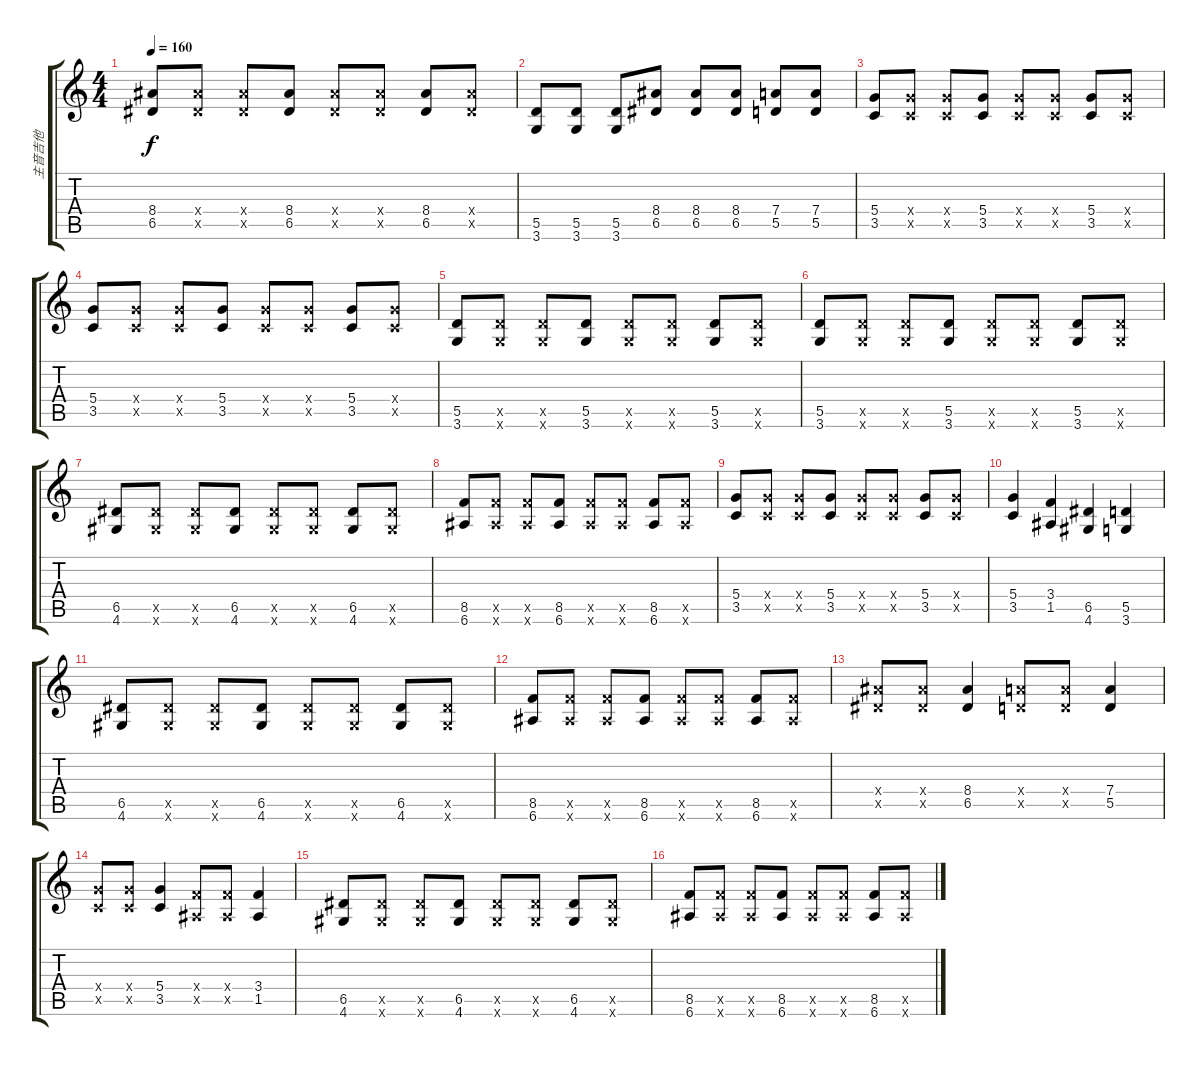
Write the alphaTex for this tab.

\track ("主音吉他" "主音吉他") {instrument distortionguitar}
\staff {score tabs}
\tuning (E4 B3 G3 D3 A2 E2) {hide}
\ts (4 4)
\tempo 160
\clef g2
\ks c
(8.4 6.5).8{dy f} (8.4{x} 6.5{x}).8 (8.4{x} 6.5{x}).8 (8.4 6.5).8 (8.4{x} 6.5{x}).8 (8.4{x} 6.5{x}).8 (8.4 6.5).8 (8.4{x} 6.5{x}).8 |
(5.5 3.6).8 (5.5 3.6).8 (5.5 3.6).8 (8.4 6.5).8 (8.4 6.5).8 (8.4 6.5).8 (7.4 5.5).8 (7.4 5.5).8 |
(5.4 3.5).8 (5.4{x} 3.5{x}).8 (5.4{x} 3.5{x}).8 (5.4 3.5).8 (5.4{x} 3.5{x}).8 (5.4{x} 3.5{x}).8 (5.4 3.5).8 (5.4{x} 3.5{x}).8 |
(5.4 3.5).8 (5.4{x} 3.5{x}).8 (5.4{x} 3.5{x}).8 (5.4 3.5).8 (5.4{x} 3.5{x}).8 (5.4{x} 3.5{x}).8 (5.4 3.5).8 (5.4{x} 3.5{x}).8 |
(5.5 3.6).8 (5.5{x} 3.6{x}).8 (5.5{x} 3.6{x}).8 (5.5 3.6).8 (5.5{x} 3.6{x}).8 (5.5{x} 3.6{x}).8 (5.5 3.6).8 (5.5{x} 3.6{x}).8 |
(5.5 3.6).8 (5.5{x} 3.6{x}).8 (5.5{x} 3.6{x}).8 (5.5 3.6).8 (5.5{x} 3.6{x}).8 (5.5{x} 3.6{x}).8 (5.5 3.6).8 (5.5{x} 3.6{x}).8 |
(6.5 4.6).8 (6.5{x} 4.6{x}).8 (6.5{x} 4.6{x}).8 (6.5 4.6).8 (6.5{x} 4.6{x}).8 (6.5{x} 4.6{x}).8 (6.5 4.6).8 (6.5{x} 4.6{x}).8 |
(8.5 6.6).8 (8.5{x} 6.6{x}).8 (8.5{x} 6.6{x}).8 (8.5 6.6).8 (8.5{x} 6.6{x}).8 (8.5{x} 6.6{x}).8 (8.5 6.6).8 (8.5{x} 6.6{x}).8 |
(5.4 3.5).8 (5.4{x} 3.5{x}).8 (5.4{x} 3.5{x}).8 (5.4 3.5).8 (5.4{x} 3.5{x}).8 (5.4{x} 3.5{x}).8 (5.4 3.5).8 (5.4{x} 3.5{x}).8 |
(5.4 3.5).4 (3.4 1.5).4 (6.5 4.6).4 (5.5 3.6).4 |
(6.5 4.6).8 (6.5{x} 4.6{x}).8 (6.5{x} 4.6{x}).8 (6.5 4.6).8 (6.5{x} 4.6{x}).8 (6.5{x} 4.6{x}).8 (6.5 4.6).8 (6.5{x} 4.6{x}).8 |
(8.5 6.6).8 (8.5{x} 6.6{x}).8 (8.5{x} 6.6{x}).8 (8.5 6.6).8 (8.5{x} 6.6{x}).8 (8.5{x} 6.6{x}).8 (8.5 6.6).8 (8.5{x} 6.6{x}).8 |
(8.4{x} 6.5{x}).8 (8.4{x} 6.5{x}).8 (8.4 6.5).4 (7.4{x} 5.5{x}).8 (7.4{x} 5.5{x}).8 (7.4 5.5).4 |
(5.4{x} 3.5{x}).8 (5.4{x} 3.5{x}).8 (5.4 3.5).4 (3.4{x} 1.5{x}).8 (3.4{x} 1.5{x}).8 (3.4 1.5).4 |
(6.5 4.6).8 (6.5{x} 4.6{x}).8 (6.5{x} 4.6{x}).8 (6.5 4.6).8 (6.5{x} 4.6{x}).8 (6.5{x} 4.6{x}).8 (6.5 4.6).8 (6.5{x} 4.6{x}).8 |
(8.5 6.6).8 (8.5{x} 6.6{x}).8 (8.5{x} 6.6{x}).8 (8.5 6.6).8 (8.5{x} 6.6{x}).8 (8.5{x} 6.6{x}).8 (8.5 6.6).8 (8.5{x} 6.6{x}).8
